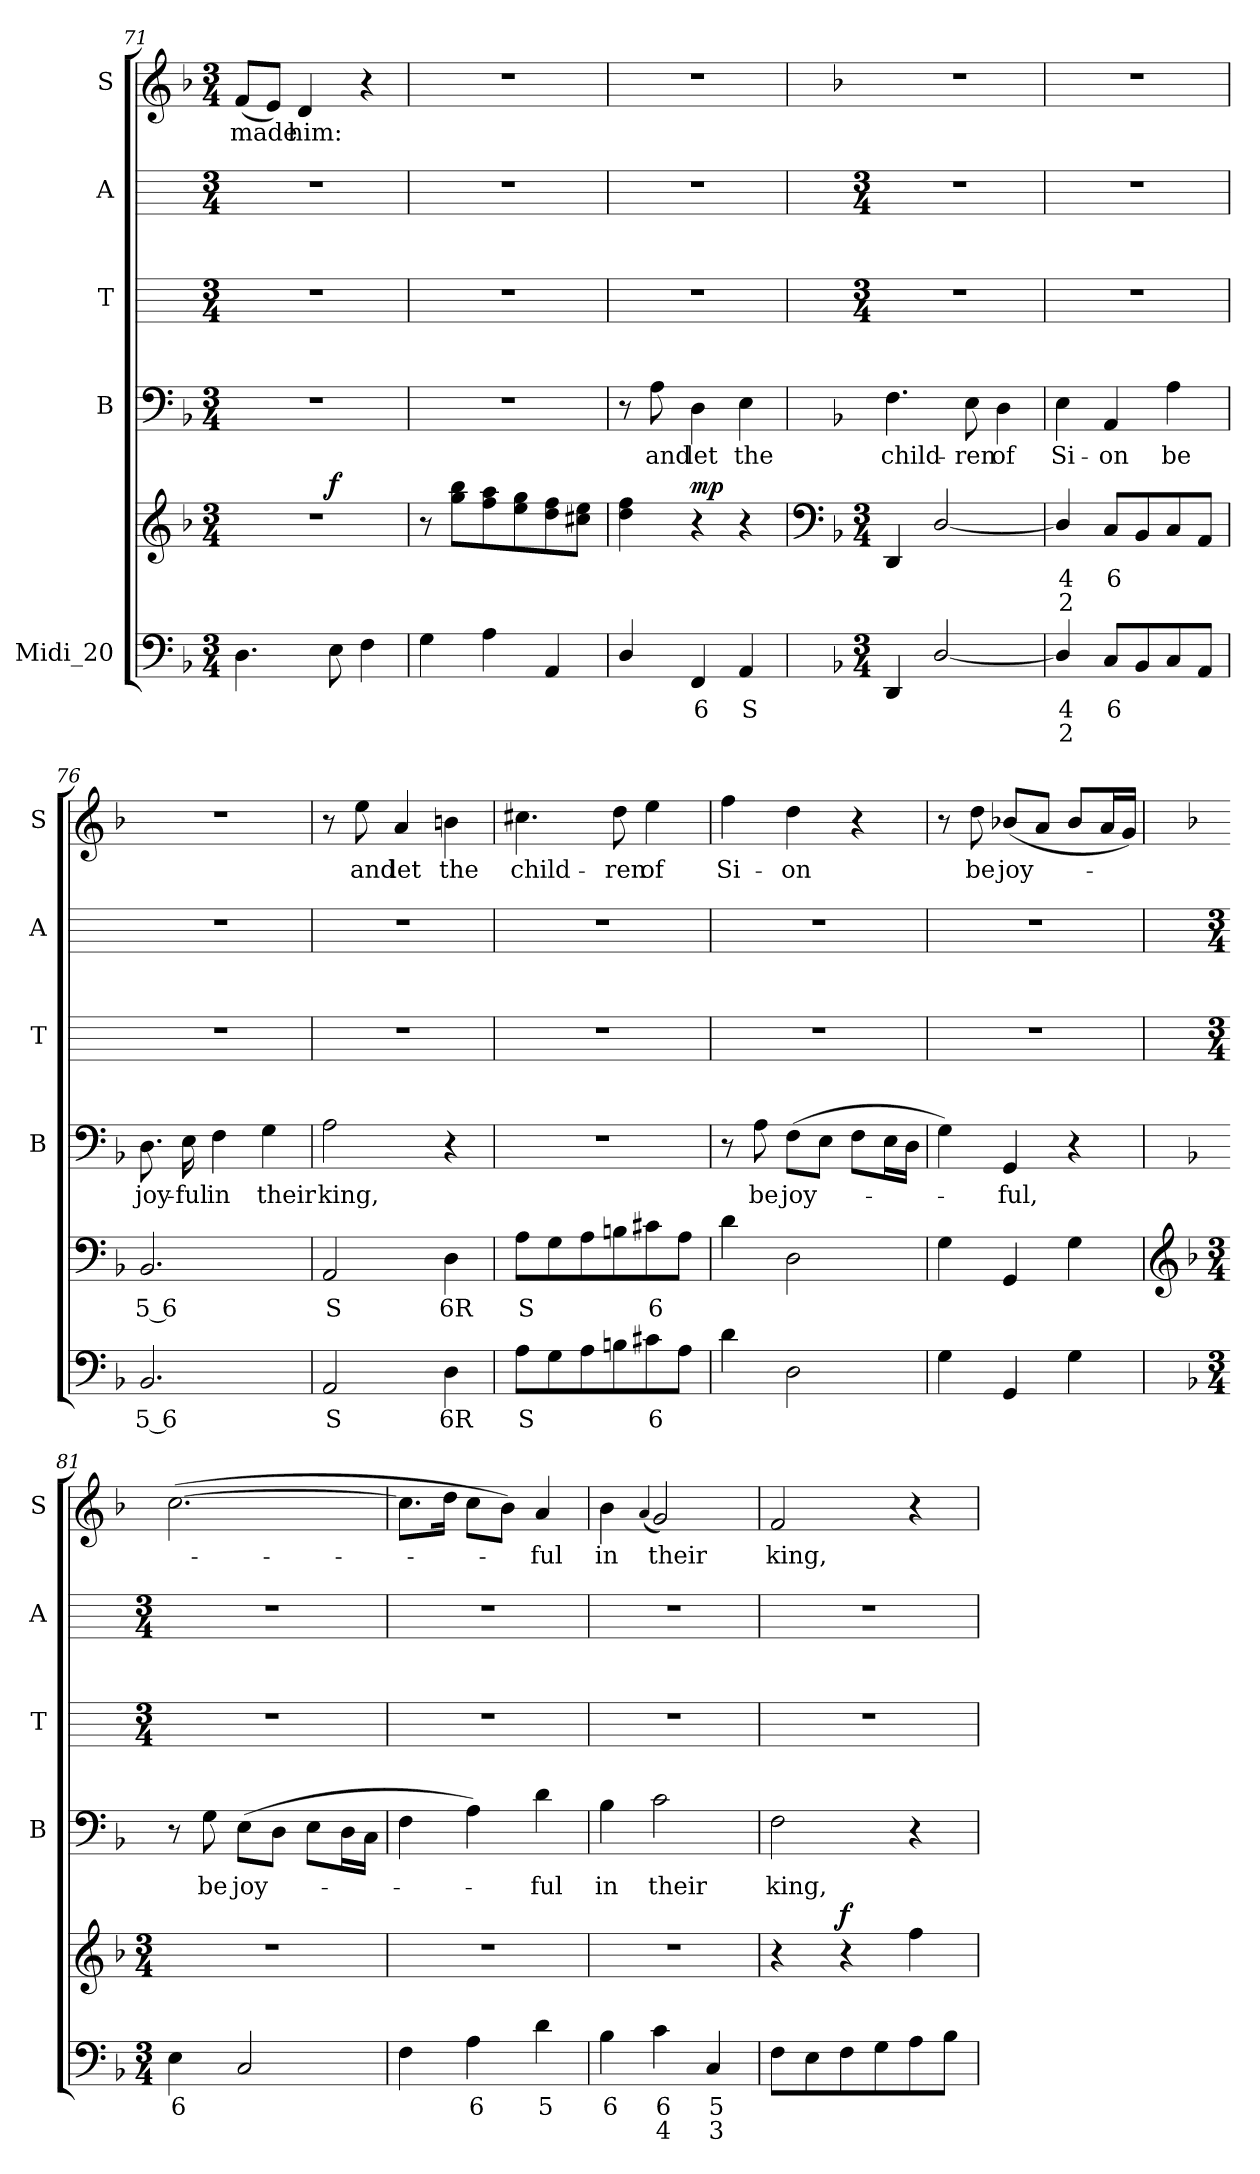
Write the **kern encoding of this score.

**kern	**text	**text	**kern	**text	**text	**dynam	**kern	**text	**kern	**kern	**kern	**text
*part5	*part5	*part5	*part5	*part5	*part5	*part5	*part4	*part4	*part3	*part2	*part1	*part1
*staff6	*staff6	*staff6	*staff5	*staff5	*staff5	*staff5/6	*staff4	*staff4	*staff3	*staff2	*staff1	*staff1
*I"Midi_20	*	*	*	*	*	*	*I"B	*	*I"T	*I"A	*I"S	*
*	*	*	*	*	*	*	*I'B	*	*I'T	*I'A	*I'S	*
*clefF4	*	*	*clefG2	*	*	*	*clefF4	*	*	*	*clefG2	*
*k[b-]	*	*	*k[b-]	*	*	*	*k[b-]	*	*	*	*k[b-]	*
*F:	*	*	*F:	*	*	*	*F:	*	*	*	*F:	*
*M3/4	*	*	*M3/4	*	*	*	*M3/4	*	*M3/4	*M3/4	*M3/4	*
=71	=71	=71	=71	=71	=71	=71	=71	=71	=71	=71	=71	=71
!	!	!	!LO:N:vis=1	!	!	!	!LO:N:vis=1	!	!	!	!	!LO:LY:b
4.D	.	.	2.r	.	.	.	2.r	.	2.r	2.r	(<8fL	made
.	.	.	.	.	.	.	.	.	.	.	8eJ)	.
!	!	!	!	!	!	!	!	!	!	!	!	!LO:LY:b
.	.	.	.	.	.	.	.	.	.	.	4d	him:
!	!	!	!	!	!	!LO:DY:b=2	!	!	!	!	!	!
8E	.	.	.	.	.	f	.	.	.	.	.	.
4F	.	.	.	.	.	.	.	.	.	.	4r	.
=72	=72	=72	=72	=72	=72	=72	=72	=72	=72	=72	=72	=72
!	!	!	!	!	!	!	!LO:N:vis=1	!	!	!	!LO:N:vis=1	!
4G	.	.	8r	.	.	.	2.r	.	2.r	2.r	2.r	.
.	.	.	8gg 8bb-L	.	.	.	.	.	.	.	.	.
4A	.	.	8ff 8aa	.	.	.	.	.	.	.	.	.
.	.	.	8ee 8gg	.	.	.	.	.	.	.	.	.
4AA	.	.	8dd 8ff	.	.	.	.	.	.	.	.	.
.	.	.	8cc#X 8eeJ	.	.	.	.	.	.	.	.	.
=73	=73	=73	=73	=73	=73	=73	=73	=73	=73	=73	=73	=73
!	!	!	!	!	!	!	!	!	!	!	!LO:N:vis=1	!
4D/	.	.	4dd 4ff	.	.	.	8r	.	2.r	2.r	2.r	.
!	!	!	!	!	!	!	!	!LO:LY:b	!	!	!	!
.	.	.	.	.	.	.	8A	and	.	.	.	.
!	!LO:LY:b	!	!	!	!	!LO:DY:b=2	!	!LO:LY:b	!	!	!	!
4FF	6	.	4r	.	.	mp	4D	let	.	.	.	.
!	!LO:LY:b	!	!	!	!	!	!	!LO:LY:b	!	!	!	!
4AA	S	.	4r	.	.	.	4E	the	.	.	.	.
!!LO:LB:g=z
=74	=74	=74	=74	=74	=74	=74	=74	=74	=74	=74	=74	=74
*	*	*	*clefF4	*	*	*	*	*	*	*	*	*
*k[b-]	*	*	*k[b-]	*	*	*	*	*	*	*	*	*
*F:	*	*	*F:	*	*	*	*	*	*	*	*	*
*M3/4	*	*	*M3/4	*	*	*	*	*	*M3/4	*M3/4	*	*
!	!	!	!	!	!	!	!	!LO:LY:b	!	!	!LO:N:vis=1	!
4DD	.	.	4DD	.	.	.	4.F	child-	2.r	2.r	2.r	.
[2D/	.	.	[2D/	.	.	.	.	.	.	.	.	.
!	!	!	!	!	!	!	!	!LO:LY:b	!	!	!	!
.	.	.	.	.	.	.	8E	-ren	.	.	.	.
!	!	!	!	!	!	!	!	!LO:LY:b	!	!	!	!
.	.	.	.	.	.	.	4D	of	.	.	.	.
=75	=75	=75	=75	=75	=75	=75	=75	=75	=75	=75	=75	=75
!	!LO:LY:b	!LO:LY:b	!	!LO:LY:b	!LO:LY:b	!	!	!LO:LY:b	!	!	!LO:N:vis=1	!
4D/]	4	2	4D/]	4	2	.	4E	Si-	2.r	2.r	2.r	.
!	!LO:LY:b	!	!	!LO:LY:b	!	!	!	!LO:LY:b	!	!	!	!
8CL	6	.	8CL	6	.	.	4AA	-on	.	.	.	.
8BB-	.	.	8BB-	.	.	.	.	.	.	.	.	.
!	!	!	!	!	!	!	!	!LO:LY:b	!	!	!	!
8C	.	.	8C	.	.	.	4A	be	.	.	.	.
8AAJ	.	.	8AAJ	.	.	.	.	.	.	.	.	.
=76	=76	=76	=76	=76	=76	=76	=76	=76	=76	=76	=76	=76
!	!LO:LY:b	!	!	!LO:LY:b	!	!	!	!LO:LY:b	!	!	!LO:N:vis=1	!
2.BB-	5 6	.	2.BB-	5 6	.	.	8.D	joy-	2.r	2.r	2.r	.
!	!	!	!	!	!	!	!	!LO:LY:b	!	!	!	!
.	.	.	.	.	.	.	16E	-ful	.	.	.	.
!	!	!	!	!	!	!	!	!LO:LY:b	!	!	!	!
.	.	.	.	.	.	.	4F	in	.	.	.	.
!	!	!	!	!	!	!	!	!LO:LY:b	!	!	!	!
.	.	.	.	.	.	.	4G	their	.	.	.	.
=77	=77	=77	=77	=77	=77	=77	=77	=77	=77	=77	=77	=77
!	!LO:LY:b	!	!	!LO:LY:b	!	!	!	!LO:LY:b	!	!	!	!
2AA	S	.	2AA	S	.	.	2A	king,	2.r	2.r	8r	.
!	!	!	!	!	!	!	!	!	!	!	!	!LO:LY:b
.	.	.	.	.	.	.	.	.	.	.	8ee	and
!	!	!	!	!	!	!	!	!	!	!	!	!LO:LY:b
.	.	.	.	.	.	.	.	.	.	.	4a	let
!	!LO:LY:b	!	!	!LO:LY:b	!	!	!	!	!	!	!	!LO:LY:b
4D	6R	.	4D	6R	.	.	4r	.	.	.	4bn	the
=78	=78	=78	=78	=78	=78	=78	=78	=78	=78	=78	=78	=78
!	!LO:LY:b	!	!	!LO:LY:b	!	!	!LO:N:vis=1	!	!	!	!	!LO:LY:b
8AL	S	.	8AL	S	.	.	2.r	.	2.r	2.r	4.cc#X	child-
8G	.	.	8G	.	.	.	.	.	.	.	.	.
8A	.	.	8A	.	.	.	.	.	.	.	.	.
!	!	!	!	!	!	!	!	!	!	!	!	!LO:LY:b
8Bn	.	.	8Bn	.	.	.	.	.	.	.	8dd	-ren
!	!LO:LY:b	!	!	!LO:LY:b	!	!	!	!	!	!	!	!LO:LY:b
8c#X	6	.	8c#X	6	.	.	.	.	.	.	4ee	of
8AJ	.	.	8AJ	.	.	.	.	.	.	.	.	.
=79	=79	=79	=79	=79	=79	=79	=79	=79	=79	=79	=79	=79
!	!	!	!	!	!	!	!	!	!	!	!	!LO:LY:b
4d	.	.	4d	.	.	.	8r	.	2.r	2.r	4ff	Si-
!	!	!	!	!	!	!	!	!LO:LY:b	!	!	!	!
.	.	.	.	.	.	.	8A	be	.	.	.	.
!	!	!	!	!	!	!	!	!LO:LY:b	!	!	!	!LO:LY:b
2D	.	.	2D	.	.	.	(>8FL	joy-	.	.	4dd	-on
.	.	.	.	.	.	.	8EJ	.	.	.	.	.
.	.	.	.	.	.	.	8FL	.	.	.	4r	.
.	.	.	.	.	.	.	16EL	.	.	.	.	.
.	.	.	.	.	.	.	16DJJ	.	.	.	.	.
=80	=80	=80	=80	=80	=80	=80	=80	=80	=80	=80	=80	=80
4G	.	.	4G	.	.	.	4G)	.	2.r	2.r	8r	.
!	!	!	!	!	!	!	!	!	!	!	!	!LO:LY:b
.	.	.	.	.	.	.	.	.	.	.	8dd	be
!	!	!	!	!	!	!	!	!LO:LY:b	!	!	!	!LO:LY:b
4GG	.	.	4GG	.	.	.	4GG	ful,	.	.	(<8b-XL	joy-
.	.	.	.	.	.	.	.	.	.	.	8aJ	.
4G	.	.	4G	.	.	.	4r	.	.	.	8b-L	.
.	.	.	.	.	.	.	.	.	.	.	16aL	.
.	.	.	.	.	.	.	.	.	.	.	16gJJ)	.
!!LO:LB:g=z
=81	=81	=81	=81	=81	=81	=81	=81	=81	=81	=81	=81	=81
*	*	*	*clefG2	*	*	*	*	*	*	*	*	*
*k[b-]	*	*	*k[b-]	*	*	*	*	*	*	*	*	*
*F:	*	*	*F:	*	*	*	*	*	*	*	*	*
*M3/4	*	*	*M3/4	*	*	*	*	*	*M3/4	*M3/4	*	*
!	!LO:LY:b	!	!LO:N:vis=1	!	!	!	!	!	!	!	!	!
4E	6	.	2.r	.	.	.	8r	.	2.r	2.r	(>[2.cc	.
!	!	!	!	!	!	!	!	!LO:LY:b	!	!	!	!
.	.	.	.	.	.	.	8G	be	.	.	.	.
!	!	!	!	!	!	!	!	!LO:LY:b	!	!	!	!
2C	.	.	.	.	.	.	(>8EL	joy-	.	.	.	.
.	.	.	.	.	.	.	8DJ	.	.	.	.	.
.	.	.	.	.	.	.	8EL	.	.	.	.	.
.	.	.	.	.	.	.	16DL	.	.	.	.	.
.	.	.	.	.	.	.	16CJJ	.	.	.	.	.
=82	=82	=82	=82	=82	=82	=82	=82	=82	=82	=82	=82	=82
!	!	!	!LO:N:vis=1	!	!	!	!	!	!	!	!	!
4F	.	.	2.r	.	.	.	4F	.	2.r	2.r	8.ccL]	.
.	.	.	.	.	.	.	.	.	.	.	16ddJ	.
!	!LO:LY:b	!	!	!	!	!	!	!	!	!	!	!
4A	6	.	.	.	.	.	4A)	.	.	.	8ccL	.
.	.	.	.	.	.	.	.	.	.	.	8b-J)	.
!	!LO:LY:b	!	!	!	!	!	!	!LO:LY:b	!	!	!	!LO:LY:b
4d	5	.	.	.	.	.	4d	ful	.	.	4a	ful
=83	=83	=83	=83	=83	=83	=83	=83	=83	=83	=83	=83	=83
!	!LO:LY:b	!	!LO:N:vis=1	!	!	!	!	!LO:LY:b	!	!	!	!LO:LY:b
4B-	6	.	2.r	.	.	.	4B-	in	2.r	2.r	4b-	in
.	.	.	.	.	.	.	.	.	.	.	(<4qqa/	.
!	!LO:LY:b	!LO:LY:b	!	!	!	!	!	!LO:LY:b	!	!	!	!LO:LY:b
4c	6	4	.	.	.	.	2c	their	.	.	2g)	their
!	!LO:LY:b	!LO:LY:b	!	!	!	!	!	!	!	!	!	!
4C	5	3	.	.	.	.	.	.	.	.	.	.
=84	=84	=84	=84	=84	=84	=84	=84	=84	=84	=84	=84	=84
!	!	!	!	!	!	!	!	!LO:LY:b	!	!	!	!LO:LY:b
8FL	.	.	4r	.	.	.	2F	king,	2.r	2.r	2f	king,
8E	.	.	.	.	.	.	.	.	.	.	.	.
!	!	!	!	!	!	!LO:DY:b=2	!	!	!	!	!	!
8F	.	.	4r	.	.	f	.	.	.	.	.	.
8G	.	.	.	.	.	.	.	.	.	.	.	.
8A	.	.	4ff	.	.	.	4r	.	.	.	4r	.
8B-J	.	.	.	.	.	.	.	.	.	.	.	.
=	=	=	=	=	=	=	=	=	=	=	=	=
*-	*-	*-	*-	*-	*-	*-	*-	*-	*-	*-	*-	*-
